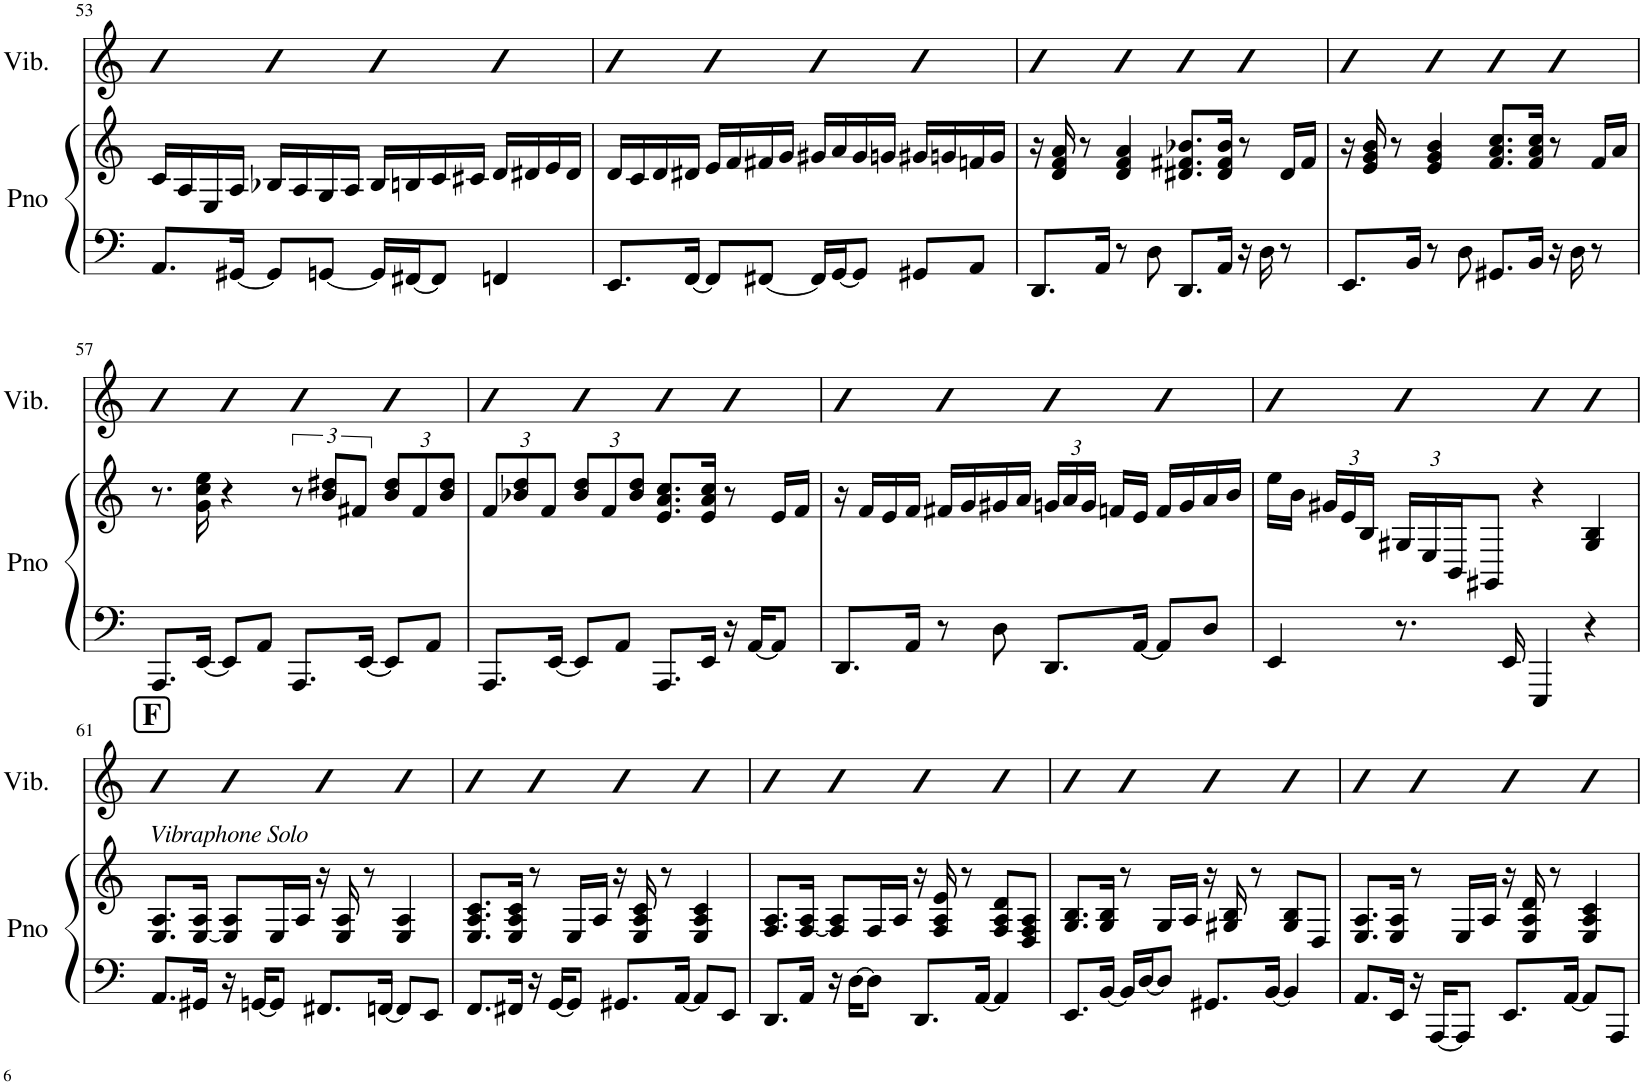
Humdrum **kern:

**kern	**kern	**kern
*part2	*part2	*part1
*staff3	*staff2	*staff1
*I"Piano	*	*I"Vibraphone
*I'Pno	*	*I'Vib.
!!LO:PB:g=z
*clefG2	*clefG2	*clefG2
*k[]	*k[]	*k[]
*a:	*a:	*a:
*M4/4	*M4/4	*M4/4
=53	=53	=53
8.AA/L	16c/LL	4b
.	16A/	.
.	16E/	.
[16GG#X/Jk	16A/JJ	.
8GG#/L]	16B-X/LL	4b
.	16A/	.
[8GGn/J	16G/	.
.	16A/JJ	.
16GG/LL]	16B-/LL	4b
[16FF#X/J	16Bn/	.
8FF#/J]	16c/	.
.	16c#X/JJ	.
4FFn/	16d/LL	4b
.	16d#X/	.
.	16e/	.
.	16d#/JJ	.
=54	=54	=54
8.EE/L	16d/LL	4b
.	16c/	.
.	16d/	.
[16FF/Jk	16d#X/JJ	.
8FF/L]	16e/LL	4b
.	16f/	.
[8FF#X/J	16f#X/	.
.	16g/JJ	.
16FF#/LL]	16g#X/LL	4b
[16GG/J	16a/	.
8GG/J]	16g#/	.
.	16gn/JJ	.
8GG#X/L	16g#X/LL	4b
.	16gn/	.
8AA/J	16fn/	.
.	16g/JJ	.
=55	=55	=55
8.DD/L	16r	4b
.	16d/ 16f/ 16a/	.
.	8r	.
16AA/Jk	.	.
8r	4d/ 4f/ 4a/	4b
8D\	.	.
8.DD/L	8.d#X/ 8.f#X/ 8.b-X/L	4b
16AA/Jk	16d#/ 16f#/ 16b-/Jk	.
16r	8r	4b
16D\	.	.
8r	16d#/LL	.
.	16f#/JJ	.
=56	=56	=56
8.EE/L	16r	4b
.	16e/ 16g/ 16b/	.
.	8r	.
16BB/Jk	.	.
8r	4e/ 4g/ 4b/	4b
8D\	.	.
8.GG#X/L	8.f/ 8.a/ 8.cc/L	4b
16BB/Jk	16f/ 16a/ 16cc/Jk	.
16r	8r	4b
16D\	.	.
8r	16f/LL	.
.	16a/JJ	.
!!LO:LB:g=z
=57	=57	=57
8.AAA/L	8.r	4b
[16EE/Jk	16g\ 16cc\ 16ee\	.
8EE/L]	4r	4b
8AA/J	.	.
8.AAA/L	12r	4b
.	12b/ 12dd#X/L	.
.	12f#X/J	.
[16EE/Jk	.	.
*	*Xbrackettup	*
8EE/L]	12b/ 12dd#/L	4b
.	12f#/	.
8AA/J	.	.
.	12b/ 12dd#/J	.
=58	=58	=58
8.AAA/L	12f/L	4b
.	12b-X/ 12dd/	.
.	12f/J	.
[16EE/Jk	.	.
8EE/L]	12b-/ 12dd/L	4b
.	12f/	.
8AA/J	.	.
.	12b-/ 12dd/J	.
8.AAA/L	8.e/ 8.a/ 8.cc/L	4b
16EE/Jk	16e/ 16a/ 16cc/Jk	.
16r	8r	4b
[16AA/KL	.	.
8AA/J]	16e/LL	.
.	16f/JJ	.
=59	=59	=59
8.DD/L	16r	4b
.	16f/LL	.
.	16e/	.
16AA/Jk	16f/JJ	.
8r	16f#X/LL	4b
.	16g/	.
8D\	16g#X/	.
.	16a/JJ	.
8.DD/L	24gn/LL	4b
.	24a/	.
.	24g/JJ	.
.	16fn/LL	.
[16AA/Jk	16e/JJ	.
8AA/L]	16f/LL	4b
.	16g/	.
8D/J	16a/	.
.	16b/JJ	.
=60	=60	=60
4EE/	16ee\LL	4b
.	16b\JJ	.
.	24g#X/LL	.
.	24e/	.
.	24B/JJ	.
8.r	24G#X/LL	4b
.	24E/	.
.	24BB/J	.
.	8GG#X/J	.
16EE/	.	.
4EEE/	4r	4b
4r	4G#/ 4B/	4b
!!LO:LB:g=z
!!LO:REH:place=s1:a:B:cj:fs=14:t=F
=61	=61	=61
!	!	!LO:TX:b:i:t=Vibraphone Solo
8.AA/L	8.E/ 8.A/L	4b
16GG#X/Jk	[16E/ 16A/Jk	.
16r	8E/] 8A/L	4b
[16GGn/KL	.	.
8GG/J]	16E/L	.
.	16A/JJ	.
8.FF#X/L	16r	4b
.	16E/ 16A/	.
.	8r	.
[16FFn/Jk	.	.
8FF/L]	4E/ 4A/	4b
8EE/J	.	.
=62	=62	=62
8.FF/L	8.E/ 8.A/ 8.c/L	4b
16FF#X/Jk	16E/ 16A/ 16c/Jk	.
16r	8r	4b
[16GG/KL	.	.
8GG/J]	16E/LL	.
.	16A/JJ	.
8.GG#X/L	16r	4b
.	16E/ 16A/ 16c/	.
.	8r	.
[16AA/Jk	.	.
8AA/L]	4E/ 4A/ 4c/	4b
8EE/J	.	.
=63	=63	=63
8.DD/L	8.F/ 8.A/L	4b
16AA/Jk	[16F/ 16A/Jk	.
16r	8F/] 8A/L	4b
[16D\KL	.	.
8D\J]	16F/L	.
.	16A/JJ	.
8.DD/L	16r	4b
.	16F/ 16A/ 16e/	.
.	8r	.
[16AA/Jk	.	.
4AA/]	8F/ 8A/ 8d/L	4b
.	8D/ 8F/ 8A/J	.
=64	=64	=64
8.EE/L	8.G/ 8.B/L	4b
[16BB/Jk	16G/ 16B/Jk	.
16BB/LL]	8r	4b
[16D/J	.	.
8D/J]	16G/LL	.
.	16A/JJ	.
8.GG#X/L	16r	4b
.	16G#X/ 16B/	.
.	8r	.
[16BB/Jk	.	.
4BB/]	8G#/ 8B/L	4b
.	8D/J	.
=65	=65	=65
8.AA/L	8.E/ 8.A/L	4b
16EE/Jk	16E/ 16A/Jk	.
16r	8r	4b
[16AAA/KL	.	.
8AAA/J]	16E/LL	.
.	16A/JJ	.
8.EE/L	16r	4b
.	16E/ 16A/ 16d/	.
.	8r	.
[16AA/Jk	.	.
8AA/L]	4E/ 4A/ 4c/	4b
8AAA/J	.	.
=	=	=
*-	*-	*-
